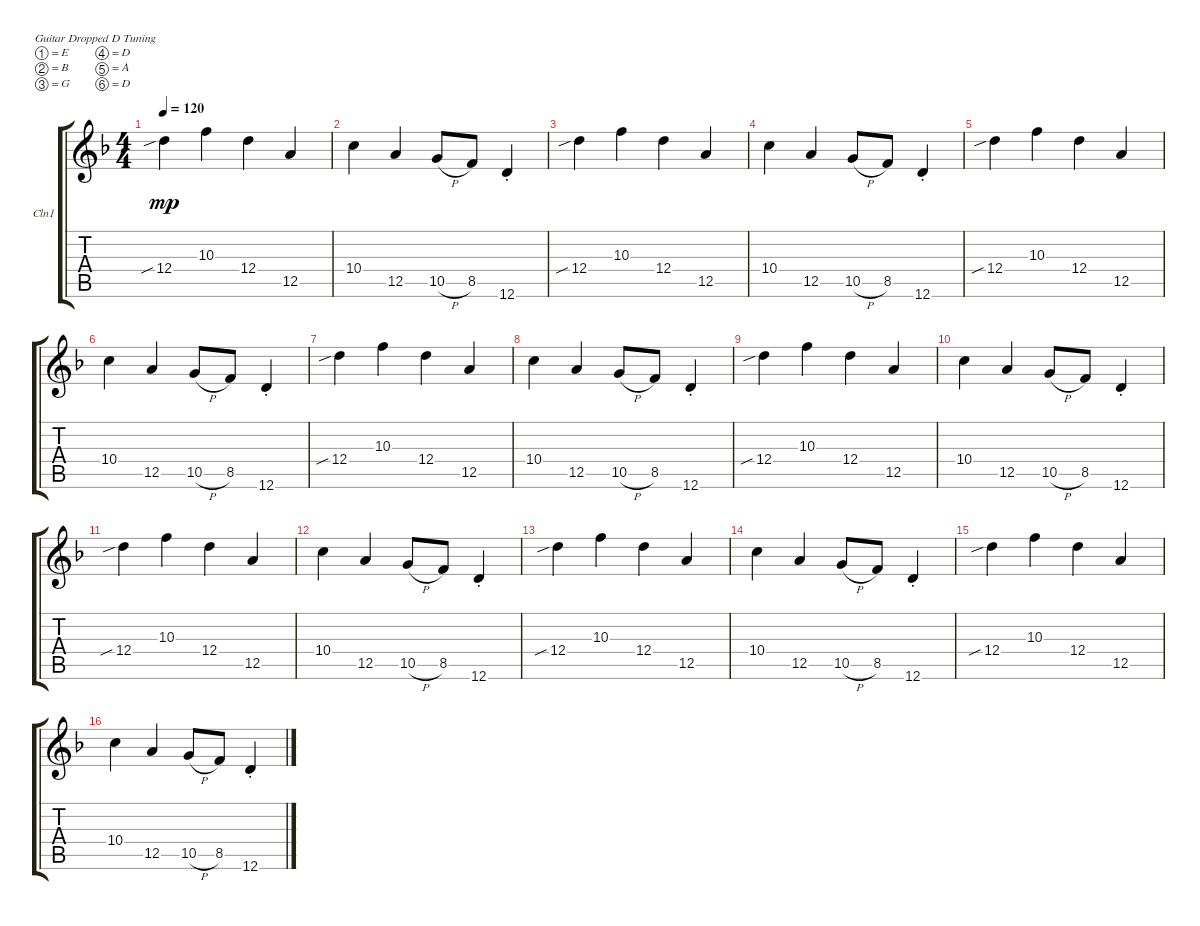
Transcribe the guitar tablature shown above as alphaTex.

\defaultSystemsLayout 4
\bracketExtendMode groupsimilarinstruments
\firstSystemTrackNameOrientation horizontal
\otherSystemsTrackNameOrientation horizontal
\track ("Clean 1" "Cln1") {instrument electricguitarclean}
\staff {score tabs}
\tuning (E4 B3 G3 D3 A2 D2)
\ts (4 4)
\tempo 120
\clef g2
\ks f
12.4{sib}.4{dy mp} 10.3.4 12.4.4 12.5.4 |
10.4.4 12.5.4 10.5{h}.8 8.5.8 12.6{st}.4 |
12.4{sib}.4 10.3.4 12.4.4 12.5.4 |
10.4.4 12.5.4 10.5{h}.8 8.5.8 12.6{st}.4 |
12.4{sib}.4 10.3.4 12.4.4 12.5.4 |
10.4.4 12.5.4 10.5{h}.8 8.5.8 12.6{st}.4 |
12.4{sib}.4 10.3.4 12.4.4 12.5.4 |
10.4.4 12.5.4 10.5{h}.8 8.5.8 12.6{st}.4 |
12.4{sib}.4 10.3.4 12.4.4 12.5.4 |
10.4.4 12.5.4 10.5{h}.8 8.5.8 12.6{st}.4 |
12.4{sib}.4 10.3.4 12.4.4 12.5.4 |
10.4.4 12.5.4 10.5{h}.8 8.5.8 12.6{st}.4 |
12.4{sib}.4 10.3.4 12.4.4 12.5.4 |
10.4.4 12.5.4 10.5{h}.8 8.5.8 12.6{st}.4 |
12.4{sib}.4 10.3.4 12.4.4 12.5.4 |
10.4.4 12.5.4 10.5{h}.8 8.5.8 12.6{st}.4
